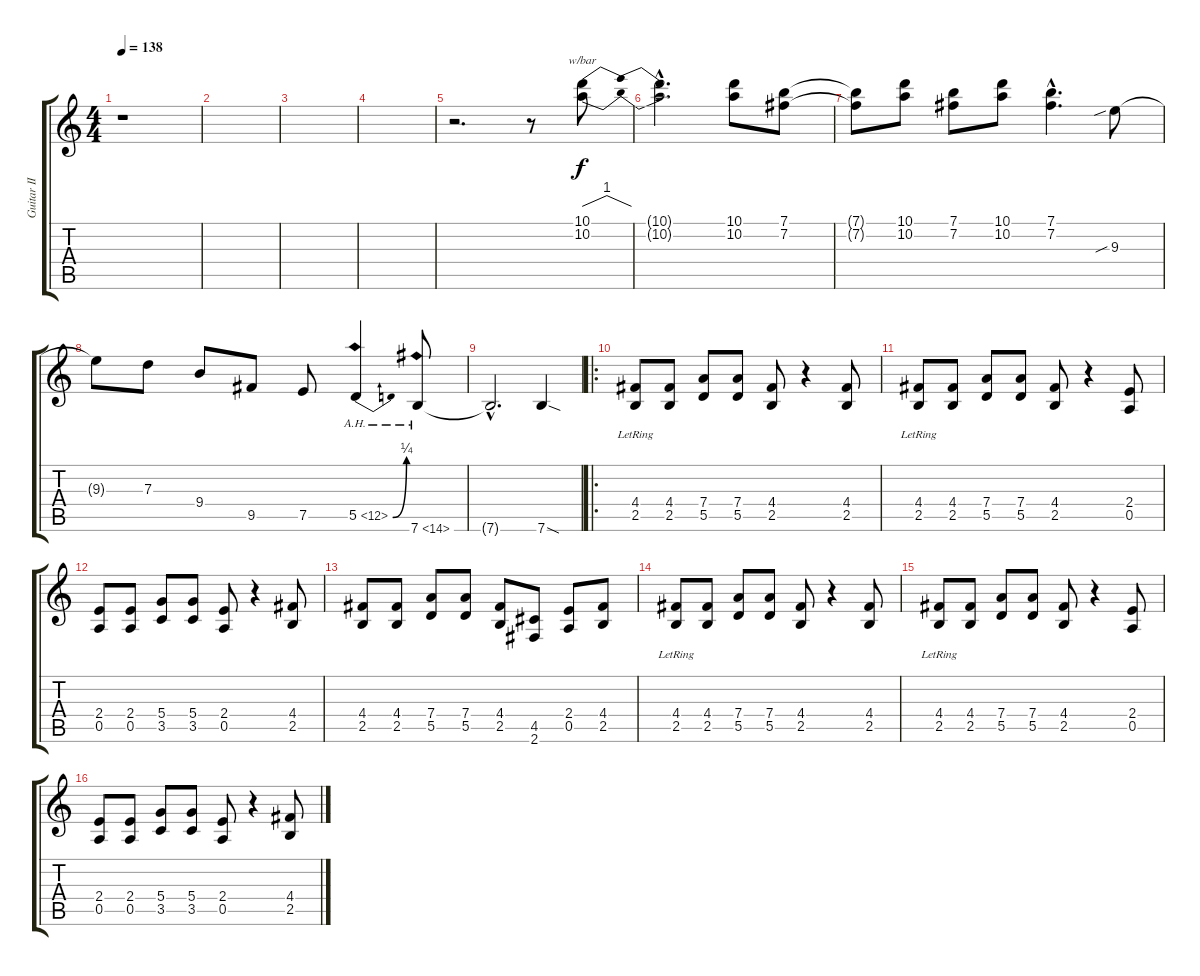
\track ("Guitar II (Lead + Backup)" "Guitar II ") {instrument distortionguitar}
\staff {score tabs}
\tuning (E4 B3 G3 D3 A2 E2) {hide}
\ts (4 4)
\tempo 138
\clef g2
\ks c
r.1{dy f instrument distortionguitar} |
|
|
|
r.2{d} r.8 (10.1 10.2).8{tbe (dip default 0 0 30 4 60 0)} |
(10.1{hac t} 10.2{hac t}).2{d} (10.1 10.2).8 (7.1 7.2).8 |
(7.1{t} 7.2{t}).8 (10.1 10.2).8 (7.1 7.2).8 (10.1 10.2).8 (7.1{hac} 7.2{hac}).4{d} 9.3{sib}.8 |
9.3{t}.8 7.3.8 9.4.8 9.5.8 7.5.8 5.5{be (bend 0 0 60 1) ah 7}.4 7.6{ah 7}.8 |
7.6{hac t}.2{d} 7.6{sod}.4 |
\ro
(4.4 2.5{lr}).8 (4.4 2.5).8 (7.4 5.5).8 (7.4 5.5).8 (4.4 2.5).8 r.4 (4.4 2.5).8 |
(4.4 2.5{lr}).8 (4.4 2.5).8 (7.4 5.5).8 (7.4 5.5).8 (4.4 2.5).8 r.4 (2.4 0.5).8 |
(2.4 0.5).8 (2.4 0.5).8 (5.4 3.5).8 (5.4 3.5).8 (2.4 0.5).8 r.4 (4.4 2.5).8 |
(4.4 2.5).8 (4.4 2.5).8 (7.4 5.5).8 (7.4 5.5).8 (4.4 2.5).8 (4.5 2.6).8 (2.4 0.5).8 (4.4 2.5).8 |
(4.4 2.5{lr}).8 (4.4 2.5).8 (7.4 5.5).8 (7.4 5.5).8 (4.4 2.5).8 r.4 (4.4 2.5).8 |
(4.4 2.5{lr}).8 (4.4 2.5).8 (7.4 5.5).8 (7.4 5.5).8 (4.4 2.5).8 r.4 (2.4 0.5).8 |
(2.4 0.5).8 (2.4 0.5).8 (5.4 3.5).8 (5.4 3.5).8 (2.4 0.5).8 r.4 (4.4 2.5).8
